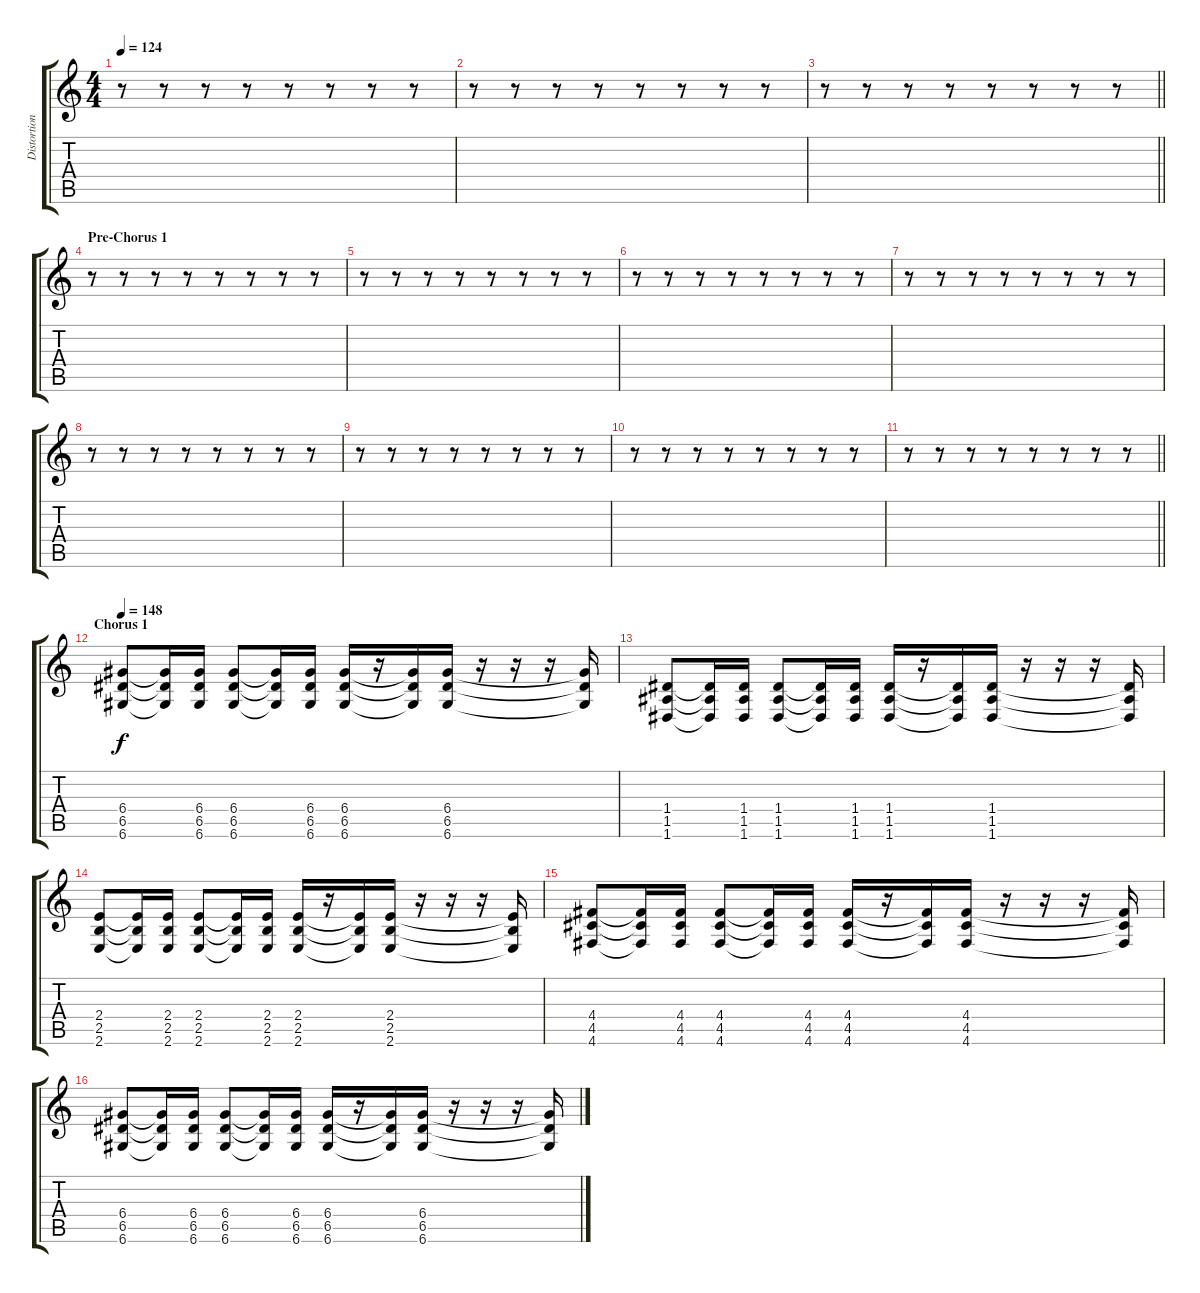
\track ("Distortion 1" "Distortion") {instrument distortionguitar}
\staff {score tabs}
\tuning (E4 B3 G3 D3 A2 D2) {hide}
\ts (4 4)
\tempo 124
\clef g2
\ks c
r.8{dy f} r.8 r.8 r.8 r.8 r.8 r.8 r.8 |
r.8 r.8 r.8 r.8 r.8 r.8 r.8 r.8 |
\barLineRight lightlight
r.8 r.8 r.8 r.8 r.8 r.8 r.8 r.8 |
\section ("" "Pre-Chorus 1")
r.8 r.8 r.8 r.8 r.8 r.8 r.8 r.8 |
r.8 r.8 r.8 r.8 r.8 r.8 r.8 r.8 |
r.8 r.8 r.8 r.8 r.8 r.8 r.8 r.8 |
r.8 r.8 r.8 r.8 r.8 r.8 r.8 r.8 |
r.8 r.8 r.8 r.8 r.8 r.8 r.8 r.8 |
r.8 r.8 r.8 r.8 r.8 r.8 r.8 r.8 |
r.8 r.8 r.8 r.8 r.8 r.8 r.8 r.8 |
\barLineRight lightlight
r.8 r.8 r.8 r.8 r.8 r.8 r.8 r.8 |
\section ("" "Chorus 1")
\tempo 148
(6.4 6.5 6.6).8 (6.4{t} 6.5{t} 6.6{t}).16 (6.4 6.5 6.6).16 (6.4 6.5 6.6).8 (6.4{t} 6.5{t} 6.6{t}).16 (6.4 6.5 6.6).16 (6.4 6.5 6.6).16 r.16 (6.4{t} 6.5{t} 6.6{t}).16 (6.4 6.5 6.6).16 r.16 r.16 r.16 (6.4{t} 6.5{t} 6.6{t}).16 |
(1.4 1.5 1.6).8 (1.4{t} 1.5{t} 1.6{t}).16 (1.4 1.5 1.6).16 (1.4 1.5 1.6).8 (1.4{t} 1.5{t} 1.6{t}).16 (1.4 1.5 1.6).16 (1.4 1.5 1.6).16 r.16 (1.4{t} 1.5{t} 1.6{t}).16 (1.4 1.5 1.6).16 r.16 r.16 r.16 (1.4{t} 1.5{t} 1.6{t}).16 |
(2.4 2.5 2.6).8 (2.4{t} 2.5{t} 2.6{t}).16 (2.4 2.5 2.6).16 (2.4 2.5 2.6).8 (2.4{t} 2.5{t} 2.6{t}).16 (2.4 2.5 2.6).16 (2.4 2.5 2.6).16 r.16 (2.4{t} 2.5{t} 2.6{t}).16 (2.4 2.5 2.6).16 r.16 r.16 r.16 (2.4{t} 2.5{t} 2.6{t}).16 |
(4.4 4.5 4.6).8 (4.4{t} 4.5{t} 4.6{t}).16 (4.4 4.5 4.6).16 (4.4 4.5 4.6).8 (4.4{t} 4.5{t} 4.6{t}).16 (4.4 4.5 4.6).16 (4.4 4.5 4.6).16 r.16 (4.4{t} 4.5{t} 4.6{t}).16 (4.4 4.5 4.6).16 r.16 r.16 r.16 (4.4{t} 4.5{t} 4.6{t}).16 |
(6.4 6.5 6.6).8 (6.4{t} 6.5{t} 6.6{t}).16 (6.4 6.5 6.6).16 (6.4 6.5 6.6).8 (6.4{t} 6.5{t} 6.6{t}).16 (6.4 6.5 6.6).16 (6.4 6.5 6.6).16 r.16 (6.4{t} 6.5{t} 6.6{t}).16 (6.4 6.5 6.6).16 r.16 r.16 r.16 (6.4{t} 6.5{t} 6.6{t}).16
